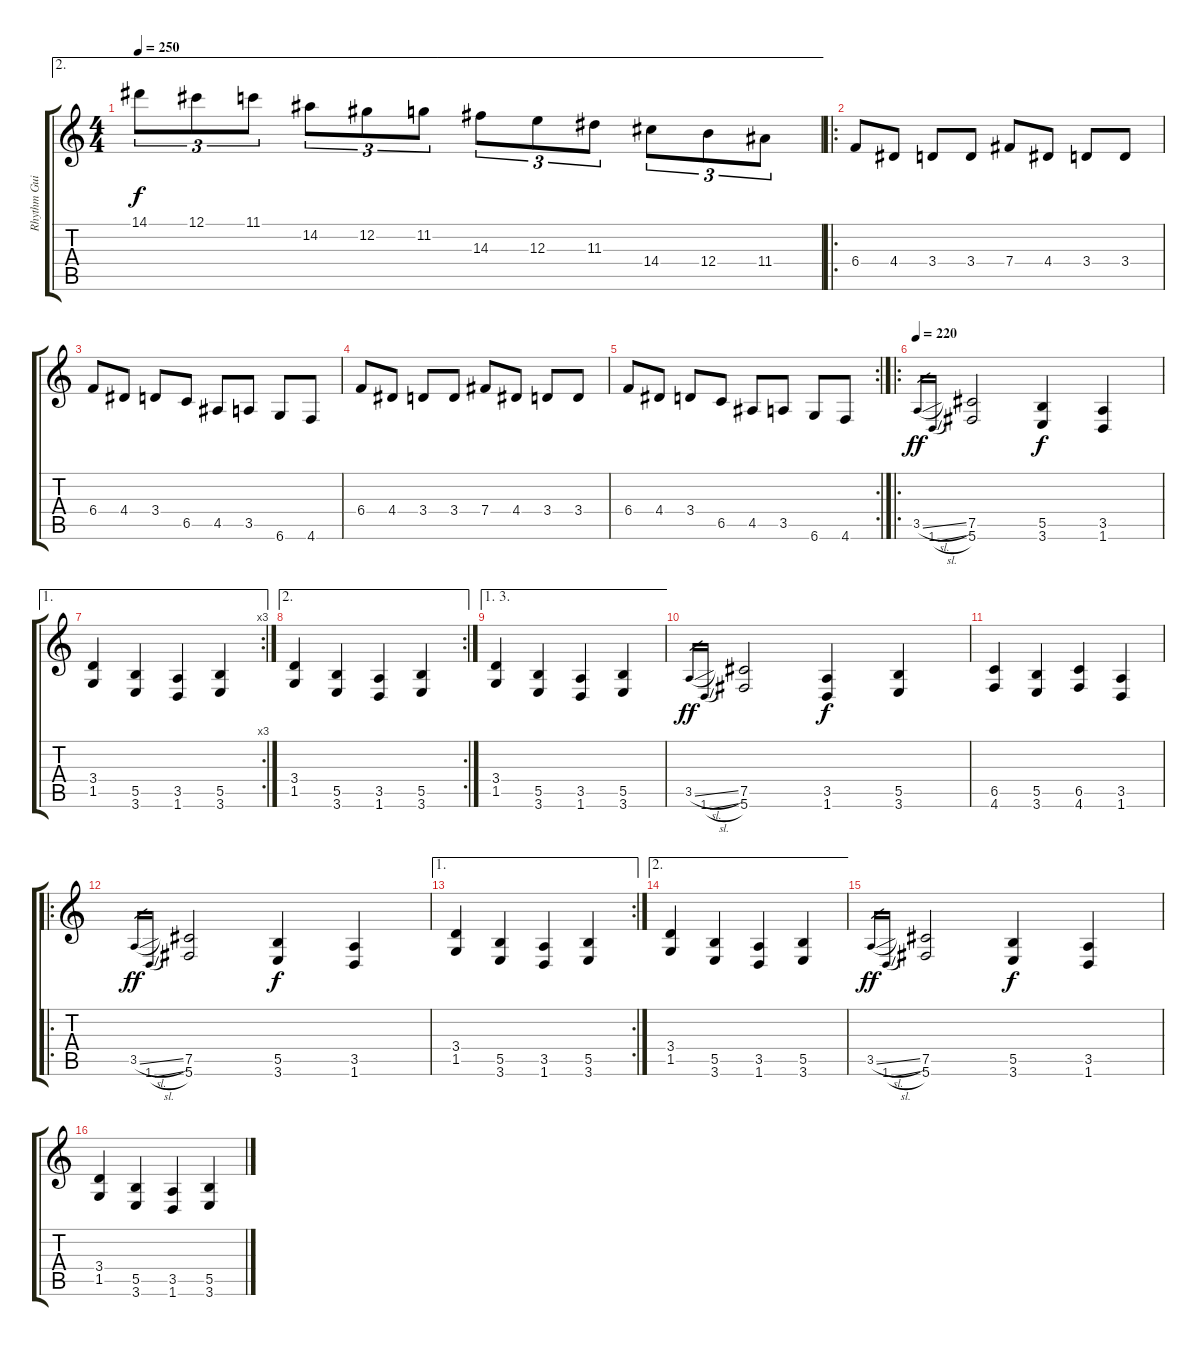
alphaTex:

\track ("Rhythm Guitar" "Rhythm Gui") {instrument overdrivenguitar}
\staff {score tabs}
\tuning (Db4 Ab3 E3 B2 Gb2 Db2) {hide}
\ae 2
\ts (4 4)
\tempo 250
\clef g2
\ks c
14.1.8{tu (3 2) dy f} 12.1.8{tu (3 2)} 11.1.8{tu (3 2)} 14.2.8{tu (3 2)} 12.2.8{tu (3 2)} 11.2.8{tu (3 2)} 14.3.8{tu (3 2)} 12.3.8{tu (3 2)} 11.3.8{tu (3 2)} 14.4.8{tu (3 2)} 12.4.8{tu (3 2)} 11.4.8{tu (3 2)} |
\ro
6.4.8 4.4.8 3.4.8 3.4.8 7.4.8 4.4.8 3.4.8 3.4.8 |
6.4.8 4.4.8 3.4.8 6.5.8 4.5.8 3.5.8 6.6.8 4.6.8 |
6.4.8 4.4.8 3.4.8 3.4.8 7.4.8 4.4.8 3.4.8 3.4.8 |
\rc 2
6.4.8 4.4.8 3.4.8 6.5.8 4.5.8 3.5.8 6.6.8 4.6.8 |
\ro
\tempo 220
3.5{sl}.16{gr dy ff} 1.6{sl}.16{gr} (7.5 5.6).2 (5.5 3.6).4{dy f} (3.5 1.6).4 |
\ae 1
\rc 3
(3.4 1.5).4 (5.5 3.6).4 (3.5 1.6).4 (5.5 3.6).4 |
\ae 2
\rc 2
(3.4 1.5).4 (5.5 3.6).4 (3.5 1.6).4 (5.5 3.6).4 |
\ae (1 3)
(3.4 1.5).4 (5.5 3.6).4 (3.5 1.6).4 (5.5 3.6).4 |
3.5{sl}.16{gr dy ff} 1.6{sl}.16{gr} (7.5 5.6).2 (3.5 1.6).4{dy f} (5.5 3.6).4 |
(6.5 4.6).4 (5.5 3.6).4 (6.5 4.6).4 (3.5 1.6).4 |
\ro
3.5{sl}.16{gr dy ff} 1.6{sl}.16{gr} (7.5 5.6).2 (5.5 3.6).4{dy f} (3.5 1.6).4 |
\ae 1
\rc 2
(3.4 1.5).4 (5.5 3.6).4 (3.5 1.6).4 (5.5 3.6).4 |
\ae 2
(3.4 1.5).4 (5.5 3.6).4 (3.5 1.6).4 (5.5 3.6).4 |
3.5{sl}.16{gr dy ff} 1.6{sl}.16{gr} (7.5 5.6).2 (5.5 3.6).4{dy f} (3.5 1.6).4 |
(3.4 1.5).4 (5.5 3.6).4 (3.5 1.6).4 (5.5 3.6).4
